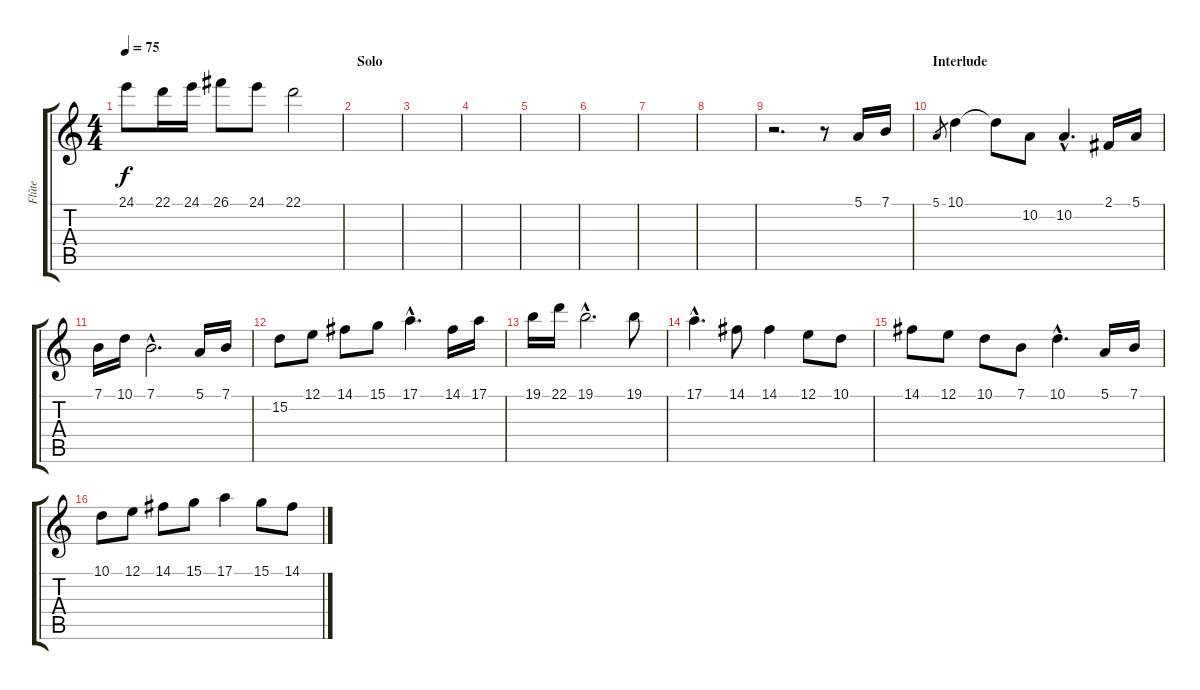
\track ("Flûte" "Flûte") {instrument piccolo}
\staff {score tabs}
\tuning (E4 B3 G3 D3 A2 E2) {hide}
\ts (4 4)
\tempo 75
\clef g2
\ks c
24.1.8{dy f} 22.1.16 24.1.16 26.1.8 24.1.8 22.1.2 |
\section ("" "Solo")
|
|
|
|
|
|
|
r.2{d} r.8 5.1.16 7.1.16 |
\section ("" "Interlude")
5.1.8{gr} 10.1.4 10.1{t}.8 10.2.8 10.2{hac}.4{d} 2.1.16 5.1.16 |
7.1.16 10.1.16 7.1{hac}.2{d} 5.1.16 7.1.16 |
15.2.8 12.1.8 14.1.8 15.1.8 17.1{hac}.4{d} 14.1.16 17.1.16 |
19.1.16 22.1.16 19.1{hac}.2{d} 19.1.8 |
17.1{hac}.4{d} 14.1.8 14.1.4 12.1.8 10.1.8 |
14.1.8 12.1.8 10.1.8 7.1.8 10.1{hac}.4{d} 5.1.16 7.1.16 |
10.1.8 12.1.8 14.1.8 15.1.8 17.1.4 15.1.8 14.1.8
